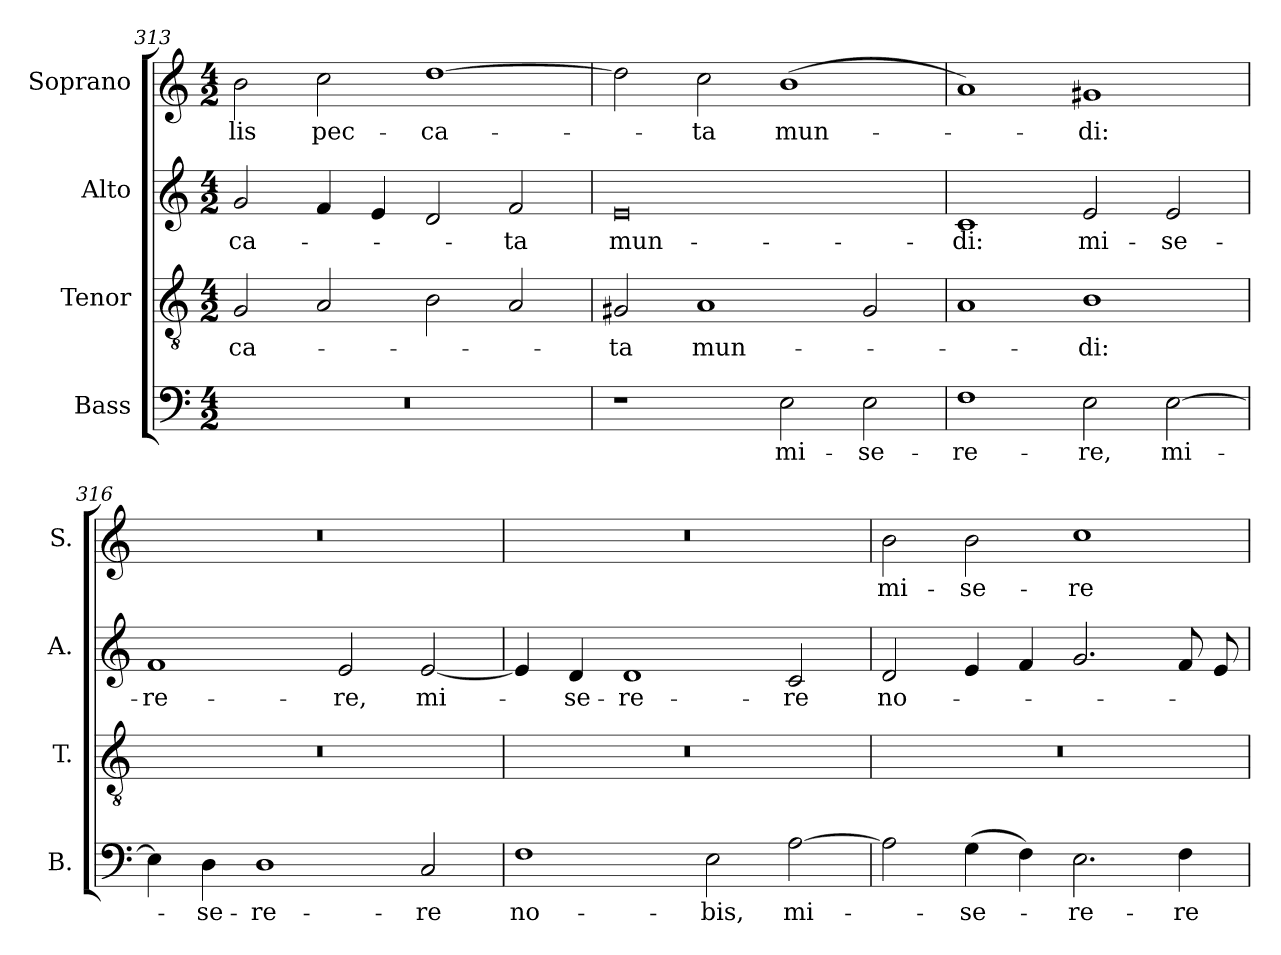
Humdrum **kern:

**kern	**text	**kern	**text	**kern	**text	**kern	**text
*part4	*part4	*part3	*part3	*part2	*part2	*part1	*part1
*staff4	*staff4	*staff3	*staff3	*staff2	*staff2	*staff1	*staff1
*I"Bass	*	*I"Tenor	*	*I"Alto	*	*I"Soprano	*
*I'B.	*	*I'T.	*	*I'A.	*	*I'S.	*
*clefF4	*	*clefGv2	*	*clefG2	*	*clefG2	*
*	*	*ITrd7c12	*	*	*	*	*
*k[]	*	*k[]	*	*k[]	*	*k[]	*
*C:	*	*C:	*	*C:	*	*C:	*
*M4/2	*	*M4/2	*	*M4/2	*	*M4/2	*
=313	=313	=313	=313	=313	=313	=313	=313
!LO:N:vis=1	!	!	!	!	!	!	!
!	!	!	!LO:LY:b:color=#000000	!	!	!	!
!	!	!	!	!	!LO:LY:b:color=#000000	!	!
!	!	!	!	!	!	!	!LO:LY:b:color=#000000
0r	.	2GGi/	-ca-	2gi/	-ca-	2bi\	-lis
!	!	!	!	!	!	!	!LO:LY:b:color=#000000
.	.	2AAi/	.	4fi/	.	2cci\	pec-
.	.	.	.	4ei/	.	.	.
!	!	!	!	!	!	!	!LO:LY:b:color=#000000
.	.	2BBi\	.	2di/	.	[1ddi	-ca-
!	!	!	!	!	!LO:LY:b:color=#000000	!	!
.	.	2AAi/	.	2fi/	-ta	.	.
=314	=314	=314	=314	=314	=314	=314	=314
!	!	!	!LO:LY:b:color=#000000	!	!	!	!
!	!	!	!	!	!LO:LY:b:color=#000000	!	!
1r	.	2GG#Xi/	-ta	0ei	mun-	2ddi\]	.
!	!	!	!LO:LY:b:color=#000000	!	!	!	!
!	!	!	!	!	!	!	!LO:LY:b:color=#000000
.	.	1AAi	mun-	.	.	2cci\	-ta
!	!LO:LY:b:color=#000000	!	!	!	!	!	!
!	!	!	!	!	!	!	!LO:LY:b:color=#000000
2Ei\	mi-	.	.	.	.	(1bi	mun-
!	!LO:LY:b:color=#000000	!	!	!	!	!	!
2Ei\	-se-	2GG#i/	.	.	.	.	.
=315	=315	=315	=315	=315	=315	=315	=315
!	!LO:LY:b:color=#000000	!	!	!	!	!	!
!	!	!	!	!	!LO:LY:b:color=#000000	!	!
1Fi	-re-	1AAi	.	1ci	-di:	1ai)	.
!	!LO:LY:b:color=#000000	!	!	!	!	!	!
!	!	!	!LO:LY:b:color=#000000	!	!	!	!
!	!	!	!	!	!LO:LY:b:color=#000000	!	!
!	!	!	!	!	!	!	!LO:LY:b:color=#000000
2Ei\	-re,	1BBi	-di:	2ei/	mi-	1g#Xi	-di:
!	!LO:LY:b:color=#000000	!	!	!	!	!	!
!	!	!	!	!	!LO:LY:b:color=#000000	!	!
[2Ei\	mi-	.	.	2ei/	-se-	.	.
=316	=316	=316	=316	=316	=316	=316	=316
!	!	!LO:N:vis=1	!	!	!	!	!
!	!	!	!	!	!LO:LY:b:color=#000000	!LO:N:vis=1	!
4Ei\]	.	0r	.	1fi	-re-	0r	.
!	!LO:LY:b:color=#000000	!	!	!	!	!	!
4Di\	-se-	.	.	.	.	.	.
!	!LO:LY:b:color=#000000	!	!	!	!	!	!
1Di	-re-	.	.	.	.	.	.
!	!	!	!	!	!LO:LY:b:color=#000000	!	!
.	.	.	.	2ei/	-re,	.	.
!	!LO:LY:b:color=#000000	!	!	!	!	!	!
!	!	!	!	!	!LO:LY:b:color=#000000	!	!
2Ci/	-re	.	.	[2ei/	mi-	.	.
=317	=317	=317	=317	=317	=317	=317	=317
!	!LO:LY:b:color=#000000	!LO:N:vis=1	!	!	!	!LO:N:vis=1	!
1Fi	no-	0r	.	4ei/]	.	0r	.
!	!	!	!	!	!LO:LY:b:color=#000000	!	!
.	.	.	.	4di/	-se-	.	.
!	!	!	!	!	!LO:LY:b:color=#000000	!	!
.	.	.	.	1di	-re-	.	.
!	!LO:LY:b:color=#000000	!	!	!	!	!	!
2Ei\	-bis,	.	.	.	.	.	.
!	!LO:LY:b:color=#000000	!	!	!	!	!	!
!	!	!	!	!	!LO:LY:b:color=#000000	!	!
[2Ai\	mi-	.	.	2ci/	-re	.	.
!!LO:LB:g=z
=318	=318	=318	=318	=318	=318	=318	=318
!	!	!LO:N:vis=1	!	!	!	!	!
!	!	!	!	!	!LO:LY:b:color=#000000	!	!
!	!	!	!	!	!	!	!LO:LY:b:color=#000000
2Ai\]	.	0r	.	2di/	no-	2bi\	mi-
!	!LO:LY:b:color=#000000	!	!	!	!	!	!
!	!	!	!	!	!	!	!LO:LY:b:color=#000000
(4Gi\	-se-	.	.	4ei/	.	2bi\	-se-
4Fi\)	.	.	.	4fi/	.	.	.
!	!LO:LY:b:color=#000000	!	!	!	!	!	!
!	!	!	!	!	!	!	!LO:LY:b:color=#000000
2.Ei\	-re-	.	.	2.gi/	.	1cci	-re-
!	!LO:LY:b:color=#000000	!	!	!	!	!	!
4Fi\	-re	.	.	8fi/	.	.	.
.	.	.	.	8ei/	.	.	.
=	=	=	=	=	=	=	=
*-	*-	*-	*-	*-	*-	*-	*-
